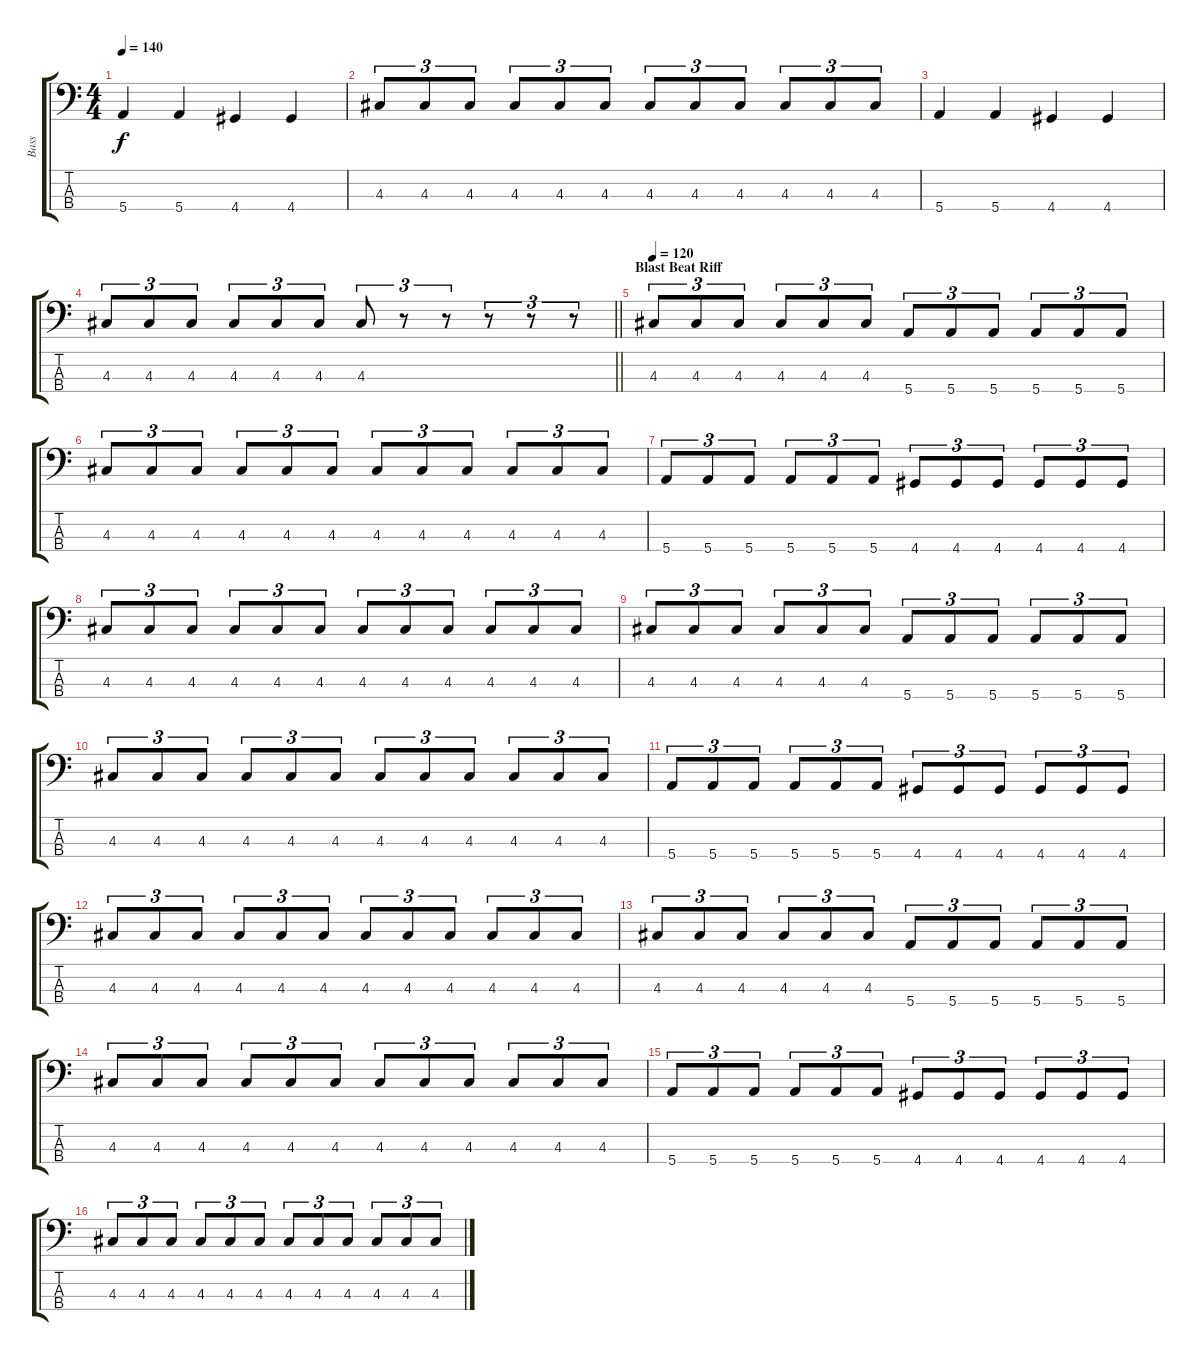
\track ("Bass" "Bass") {instrument electricbassfinger}
\staff {score tabs}
\tuning (G2 D2 A1 E1) {hide}
\ts (4 4)
\tempo 140
\clef f4
\ks c
5.4.4{dy f} 5.4.4 4.4.4 4.4.4 |
4.3.8{tu (3 2)} 4.3.8{tu (3 2)} 4.3.8{tu (3 2)} 4.3.8{tu (3 2)} 4.3.8{tu (3 2)} 4.3.8{tu (3 2)} 4.3.8{tu (3 2)} 4.3.8{tu (3 2)} 4.3.8{tu (3 2)} 4.3.8{tu (3 2)} 4.3.8{tu (3 2)} 4.3.8{tu (3 2)} |
5.4.4 5.4.4 4.4.4 4.4.4 |
\barLineRight lightlight
4.3.8{tu (3 2)} 4.3.8{tu (3 2)} 4.3.8{tu (3 2)} 4.3.8{tu (3 2)} 4.3.8{tu (3 2)} 4.3.8{tu (3 2)} 4.3.8{tu (3 2)} r.8{tu (3 2)} r.8{tu (3 2)} r.8{tu (3 2)} r.8{tu (3 2)} r.8{tu (3 2)} |
\section ("" "Blast Beat Riff")
\tempo 120
4.3.8{tu (3 2)} 4.3.8{tu (3 2)} 4.3.8{tu (3 2)} 4.3.8{tu (3 2)} 4.3.8{tu (3 2)} 4.3.8{tu (3 2)} 5.4.8{tu (3 2)} 5.4.8{tu (3 2)} 5.4.8{tu (3 2)} 5.4.8{tu (3 2)} 5.4.8{tu (3 2)} 5.4.8{tu (3 2)} |
4.3.8{tu (3 2)} 4.3.8{tu (3 2)} 4.3.8{tu (3 2)} 4.3.8{tu (3 2)} 4.3.8{tu (3 2)} 4.3.8{tu (3 2)} 4.3.8{tu (3 2)} 4.3.8{tu (3 2)} 4.3.8{tu (3 2)} 4.3.8{tu (3 2)} 4.3.8{tu (3 2)} 4.3.8{tu (3 2)} |
5.4.8{tu (3 2)} 5.4.8{tu (3 2)} 5.4.8{tu (3 2)} 5.4.8{tu (3 2)} 5.4.8{tu (3 2)} 5.4.8{tu (3 2)} 4.4.8{tu (3 2)} 4.4.8{tu (3 2)} 4.4.8{tu (3 2)} 4.4.8{tu (3 2)} 4.4.8{tu (3 2)} 4.4.8{tu (3 2)} |
4.3.8{tu (3 2)} 4.3.8{tu (3 2)} 4.3.8{tu (3 2)} 4.3.8{tu (3 2)} 4.3.8{tu (3 2)} 4.3.8{tu (3 2)} 4.3.8{tu (3 2)} 4.3.8{tu (3 2)} 4.3.8{tu (3 2)} 4.3.8{tu (3 2)} 4.3.8{tu (3 2)} 4.3.8{tu (3 2)} |
4.3.8{tu (3 2)} 4.3.8{tu (3 2)} 4.3.8{tu (3 2)} 4.3.8{tu (3 2)} 4.3.8{tu (3 2)} 4.3.8{tu (3 2)} 5.4.8{tu (3 2)} 5.4.8{tu (3 2)} 5.4.8{tu (3 2)} 5.4.8{tu (3 2)} 5.4.8{tu (3 2)} 5.4.8{tu (3 2)} |
4.3.8{tu (3 2)} 4.3.8{tu (3 2)} 4.3.8{tu (3 2)} 4.3.8{tu (3 2)} 4.3.8{tu (3 2)} 4.3.8{tu (3 2)} 4.3.8{tu (3 2)} 4.3.8{tu (3 2)} 4.3.8{tu (3 2)} 4.3.8{tu (3 2)} 4.3.8{tu (3 2)} 4.3.8{tu (3 2)} |
5.4.8{tu (3 2)} 5.4.8{tu (3 2)} 5.4.8{tu (3 2)} 5.4.8{tu (3 2)} 5.4.8{tu (3 2)} 5.4.8{tu (3 2)} 4.4.8{tu (3 2)} 4.4.8{tu (3 2)} 4.4.8{tu (3 2)} 4.4.8{tu (3 2)} 4.4.8{tu (3 2)} 4.4.8{tu (3 2)} |
4.3.8{tu (3 2)} 4.3.8{tu (3 2)} 4.3.8{tu (3 2)} 4.3.8{tu (3 2)} 4.3.8{tu (3 2)} 4.3.8{tu (3 2)} 4.3.8{tu (3 2)} 4.3.8{tu (3 2)} 4.3.8{tu (3 2)} 4.3.8{tu (3 2)} 4.3.8{tu (3 2)} 4.3.8{tu (3 2)} |
4.3.8{tu (3 2)} 4.3.8{tu (3 2)} 4.3.8{tu (3 2)} 4.3.8{tu (3 2)} 4.3.8{tu (3 2)} 4.3.8{tu (3 2)} 5.4.8{tu (3 2)} 5.4.8{tu (3 2)} 5.4.8{tu (3 2)} 5.4.8{tu (3 2)} 5.4.8{tu (3 2)} 5.4.8{tu (3 2)} |
4.3.8{tu (3 2)} 4.3.8{tu (3 2)} 4.3.8{tu (3 2)} 4.3.8{tu (3 2)} 4.3.8{tu (3 2)} 4.3.8{tu (3 2)} 4.3.8{tu (3 2)} 4.3.8{tu (3 2)} 4.3.8{tu (3 2)} 4.3.8{tu (3 2)} 4.3.8{tu (3 2)} 4.3.8{tu (3 2)} |
5.4.8{tu (3 2)} 5.4.8{tu (3 2)} 5.4.8{tu (3 2)} 5.4.8{tu (3 2)} 5.4.8{tu (3 2)} 5.4.8{tu (3 2)} 4.4.8{tu (3 2)} 4.4.8{tu (3 2)} 4.4.8{tu (3 2)} 4.4.8{tu (3 2)} 4.4.8{tu (3 2)} 4.4.8{tu (3 2)} |
4.3.8{tu (3 2)} 4.3.8{tu (3 2)} 4.3.8{tu (3 2)} 4.3.8{tu (3 2)} 4.3.8{tu (3 2)} 4.3.8{tu (3 2)} 4.3.8{tu (3 2)} 4.3.8{tu (3 2)} 4.3.8{tu (3 2)} 4.3.8{tu (3 2)} 4.3.8{tu (3 2)} 4.3.8{tu (3 2)}
